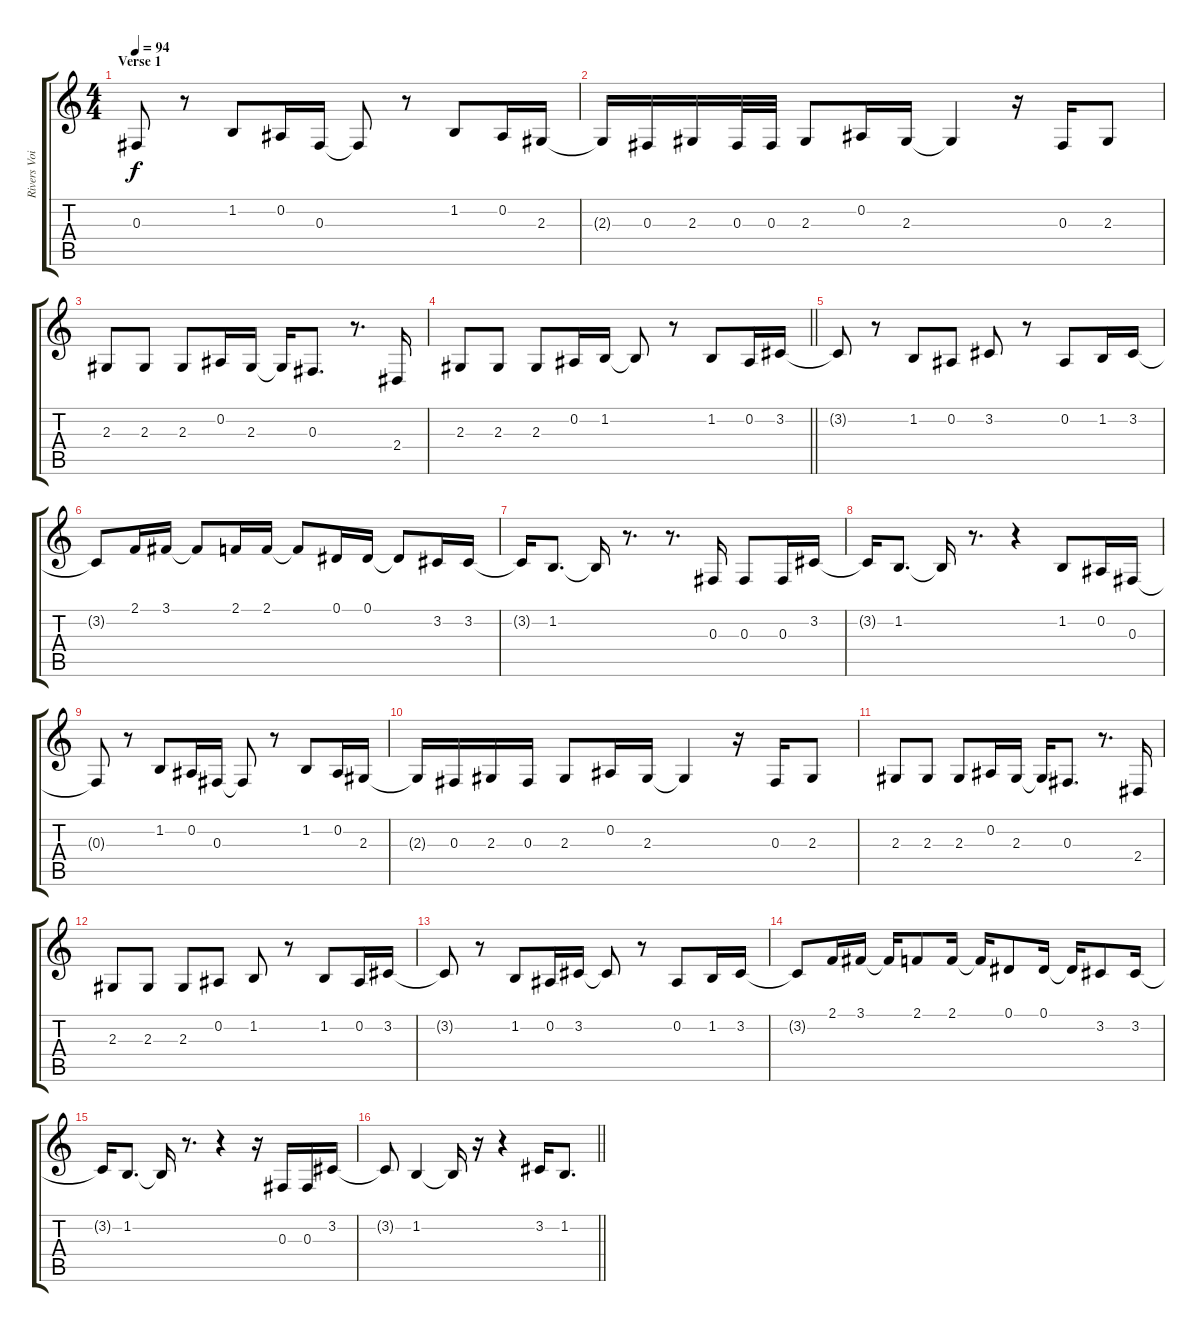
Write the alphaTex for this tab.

\track ("Rivers Voice" "Rivers Voi") {instrument altosax}
\staff {score tabs}
\tuning (Eb4 Bb3 Gb3 Db3 Ab2 Eb2) {hide}
\ts (4 4)
\section ("" "Verse 1")
\tempo 94
\clef g2
\ks c
0.3{t}.8{dy f} r.8 1.2.8 0.2.16 0.3.16 0.3{t}.8 r.8 1.2.8 0.2.16 2.3.16 |
2.3{t}.16 0.3.16 2.3.16 0.3.32 0.3.32 2.3.8 0.2.16 2.3.16 2.3{t}.4 r.16 0.3.16 2.3.8 |
2.3.8 2.3.8 2.3.8 0.2.16 2.3.16 2.3{t}.16 0.3.8{d} r.8{d} 2.4.16 |
\barLineRight lightlight
2.3.8 2.3.8 2.3.8 0.2.16 1.2.16 1.2{t}.8 r.8 1.2.8 0.2.16 3.2.16 |
3.2{t}.8 r.8 1.2.8 0.2.8 3.2.8 r.8 0.2.8 1.2.16 3.2.16 |
3.2{t}.8 2.1.16 3.1.16 3.1{t}.8 2.1.16 2.1.16 2.1{t}.8 0.1.16 0.1.16 0.1{t}.8 3.2.16 3.2.16 |
3.2{t}.16 1.2.8{d} 1.2{t}.16 r.8{d} r.8{d} 0.3.16 0.3.8 0.3.16 3.2.16 |
3.2{t}.16 1.2.8{d} 1.2{t}.16 r.8{d} r.4 1.2.8 0.2.16 0.3.16 |
0.3{t}.8 r.8 1.2.8 0.2.16 0.3.16 0.3{t}.8 r.8 1.2.8 0.2.16 2.3.16 |
2.3{t}.16 0.3.16 2.3.16 0.3.16 2.3.8 0.2.16 2.3.16 2.3{t}.4 r.16 0.3.16 2.3.8 |
2.3.8 2.3.8 2.3.8 0.2.16 2.3.16 2.3{t}.16 0.3.8{d} r.8{d} 2.4.16 |
2.3.8 2.3.8 2.3.8 0.2.8 1.2.8 r.8 1.2.8 0.2.16 3.2.16 |
3.2{t}.8 r.8 1.2.8 0.2.16 3.2.16 3.2{t}.8 r.8 0.2.8 1.2.16 3.2.16 |
3.2{t}.8 2.1.16 3.1.16 3.1{t}.16 2.1.8 2.1.16 2.1{t}.16 0.1.8 0.1.16 0.1{t}.16 3.2.8 3.2.16 |
3.2{t}.16 1.2.8{d} 1.2{t}.16 r.8{d} r.4 r.16 0.3.16 0.3.16 3.2.16 |
\barLineRight lightlight
3.2{t}.8 1.2.4 1.2{t}.16 r.16 r.4 3.2.16 1.2.8{d}
